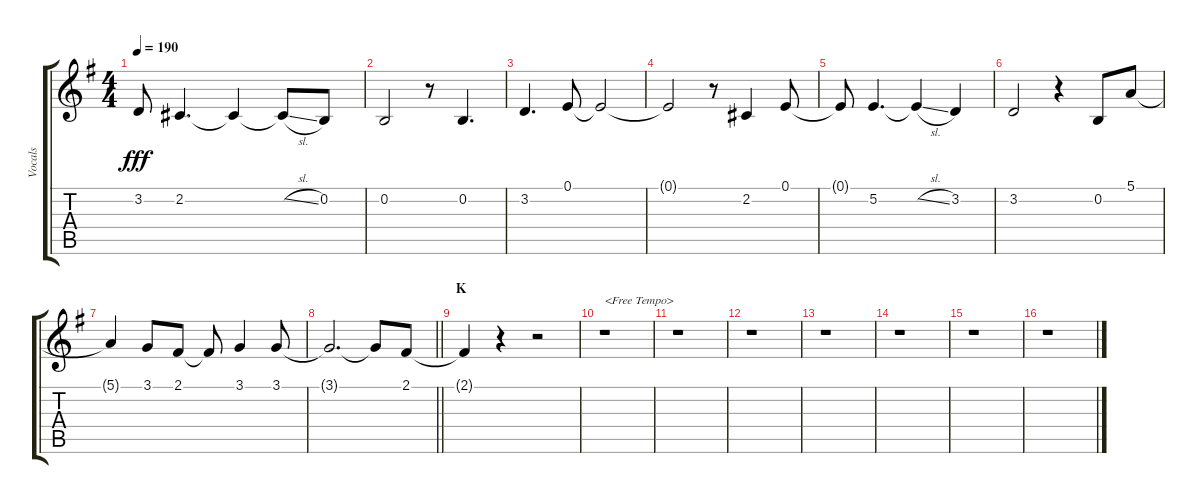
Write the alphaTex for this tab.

\track ("Vocals" "Vocals") {instrument voiceoohs}
\staff {score tabs}
\tuning (E4 B3 G3 D3 A2 E2) {hide}
\ts (4 4)
\tempo 190
\clef g2
\ks g
3.2{t}.8{dy fff} 2.2.4{d} 2.2{t}.4 2.2{sl t}.8 0.2.8 |
0.2.2 r.8 0.2.4{d} |
3.2.4{d} 0.1.8 0.1{t}.2 |
0.1{t}.2 r.8 2.2.4 0.1.8 |
0.1{t}.8 5.2.4{d} 5.2{sl t}.4 3.2.4 |
3.2.2 r.4 0.2.8 5.1.8 |
5.1{t}.4 3.1.8 2.1.8 2.1{t}.8 3.1.4 3.1.8 |
\barLineRight lightlight
3.1{t}.2{d} 3.1{t}.8 2.1.8 |
\section ("" "K")
2.1{t}.4 r.4 r.2 |
r.1{txt "<Free Tempo>"} |
r.1 |
r.1 |
r.1 |
r.1 |
r.1 |
r.1
